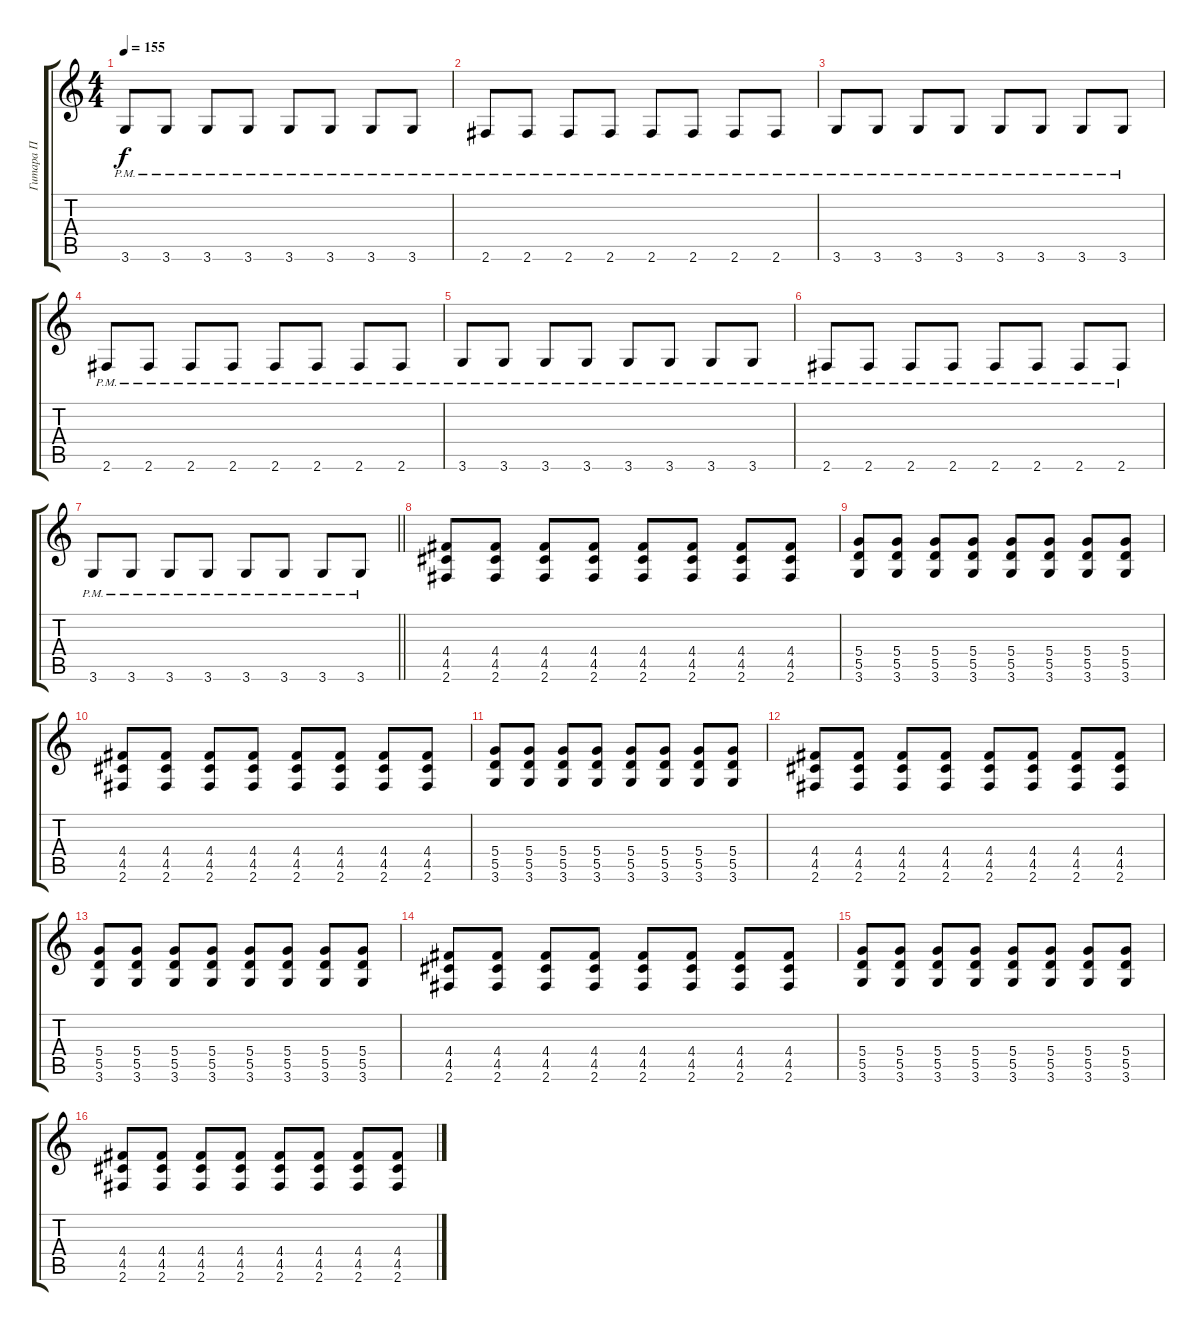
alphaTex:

\track ("Гитара П" "Гитара П") {instrument overdrivenguitar}
\staff {score tabs}
\tuning (E4 B3 G3 D3 A2 E2) {hide}
\ts (4 4)
\tempo 155
\clef g2
\ks c
3.6{pm}.8{dy f} 3.6{pm}.8 3.6{pm}.8 3.6{pm}.8 3.6{pm}.8 3.6{pm}.8 3.6{pm}.8 3.6{pm}.8 |
2.6{pm}.8 2.6{pm}.8 2.6{pm}.8 2.6{pm}.8 2.6{pm}.8 2.6{pm}.8 2.6{pm}.8 2.6{pm}.8 |
3.6{pm}.8 3.6{pm}.8 3.6{pm}.8 3.6{pm}.8 3.6{pm}.8 3.6{pm}.8 3.6{pm}.8 3.6{pm}.8 |
2.6{pm}.8{volume 13} 2.6{pm}.8 2.6{pm}.8 2.6{pm}.8 2.6{pm}.8 2.6{pm}.8 2.6{pm}.8 2.6{pm}.8 |
3.6{pm}.8 3.6{pm}.8 3.6{pm}.8 3.6{pm}.8 3.6{pm}.8 3.6{pm}.8 3.6{pm}.8 3.6{pm}.8 |
2.6{pm}.8 2.6{pm}.8 2.6{pm}.8 2.6{pm}.8 2.6{pm}.8 2.6{pm}.8 2.6{pm}.8 2.6{pm}.8 |
\barLineRight lightlight
3.6{pm}.8 3.6{pm}.8 3.6{pm}.8 3.6{pm}.8 3.6{pm}.8 3.6{pm}.8 3.6{pm}.8 3.6{pm}.8 |
\section ("" " ")
(4.4 4.5 2.6).8 (4.4 4.5 2.6).8 (4.4 4.5 2.6).8 (4.4 4.5 2.6).8 (4.4 4.5 2.6).8 (4.4 4.5 2.6).8 (4.4 4.5 2.6).8 (4.4 4.5 2.6).8 |
(5.4 5.5 3.6).8 (5.4 5.5 3.6).8 (5.4 5.5 3.6).8 (5.4 5.5 3.6).8 (5.4 5.5 3.6).8 (5.4 5.5 3.6).8 (5.4 5.5 3.6).8 (5.4 5.5 3.6).8 |
(4.4 4.5 2.6).8 (4.4 4.5 2.6).8 (4.4 4.5 2.6).8 (4.4 4.5 2.6).8 (4.4 4.5 2.6).8 (4.4 4.5 2.6).8 (4.4 4.5 2.6).8 (4.4 4.5 2.6).8 |
(5.4 5.5 3.6).8 (5.4 5.5 3.6).8 (5.4 5.5 3.6).8 (5.4 5.5 3.6).8 (5.4 5.5 3.6).8 (5.4 5.5 3.6).8 (5.4 5.5 3.6).8 (5.4 5.5 3.6).8 |
(4.4 4.5 2.6).8 (4.4 4.5 2.6).8 (4.4 4.5 2.6).8 (4.4 4.5 2.6).8 (4.4 4.5 2.6).8 (4.4 4.5 2.6).8 (4.4 4.5 2.6).8 (4.4 4.5 2.6).8 |
(5.4 5.5 3.6).8 (5.4 5.5 3.6).8 (5.4 5.5 3.6).8 (5.4 5.5 3.6).8 (5.4 5.5 3.6).8 (5.4 5.5 3.6).8 (5.4 5.5 3.6).8 (5.4 5.5 3.6).8 |
(4.4 4.5 2.6).8 (4.4 4.5 2.6).8 (4.4 4.5 2.6).8 (4.4 4.5 2.6).8 (4.4 4.5 2.6).8 (4.4 4.5 2.6).8 (4.4 4.5 2.6).8 (4.4 4.5 2.6).8 |
(5.4 5.5 3.6).8 (5.4 5.5 3.6).8 (5.4 5.5 3.6).8 (5.4 5.5 3.6).8 (5.4 5.5 3.6).8 (5.4 5.5 3.6).8 (5.4 5.5 3.6).8 (5.4 5.5 3.6).8 |
(4.4 4.5 2.6).8 (4.4 4.5 2.6).8 (4.4 4.5 2.6).8 (4.4 4.5 2.6).8 (4.4 4.5 2.6).8 (4.4 4.5 2.6).8 (4.4 4.5 2.6).8 (4.4 4.5 2.6).8
